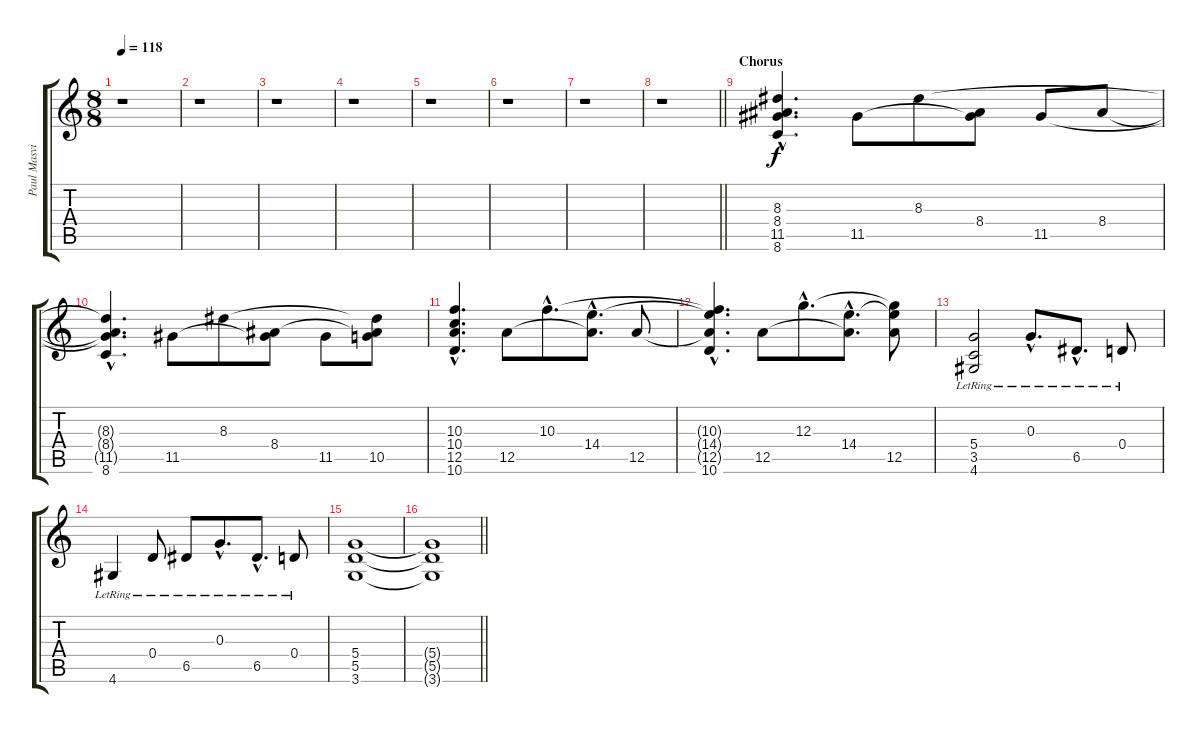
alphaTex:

\track ("Paul Masvidal (Distortion)" "Paul Masvi") {instrument distortionguitar}
\staff {score tabs}
\tuning (E4 B3 G3 D3 A2 E2) {hide}
\ts (8 8)
\tempo 118
\clef g2
\ks c
r.1{dy f} |
r.1 |
r.1 |
r.1 |
r.1 |
r.1 |
r.1 |
\barLineRight lightlight
r.1 |
\section ("" "Chorus")
(8.3{hac} 8.4{hac} 11.5{hac} 8.6{hac}).4{d} 11.5.8 8.3.8 (8.4 11.5{t}).8 11.5.8 8.4.8 |
(8.3{hac t} 8.4{hac t} 11.5{hac t} 8.6{hac}).4{d} 11.5.8 8.3.8 (8.4 11.5{t}).8 11.5.8 (8.3{t} 8.4{t} 10.5).8 |
(10.3{hac} 10.4{hac} 12.5{hac} 10.6{hac}).4{d} 12.5.8 10.3{hac}.8{d} (14.4{hac} 12.5{hac t}).8{d} 12.5.8 |
(10.3{hac t} 14.4{hac t} 12.5{hac t} 10.6{hac}).4{d} 12.5.8 12.3{hac}.8{d} (14.4{hac} 12.5{hac t}).8{d} (12.3{t} 14.4{t} 12.5).8 |
(5.4{lr} 3.5{lr} 4.6{lr}).2 0.3{hac lr}.8{d} 6.5{hac lr}.8{d} 0.4{lr}.8 |
4.6{lr}.4 0.4{lr}.8 6.5{lr}.8 0.3{hac lr}.8{d} 6.5{hac lr}.8{d} 0.4{lr}.8 |
(5.4 5.5 3.6).1 |
\barLineRight lightlight
(5.4{t} 5.5{t} 3.6{t}).1
